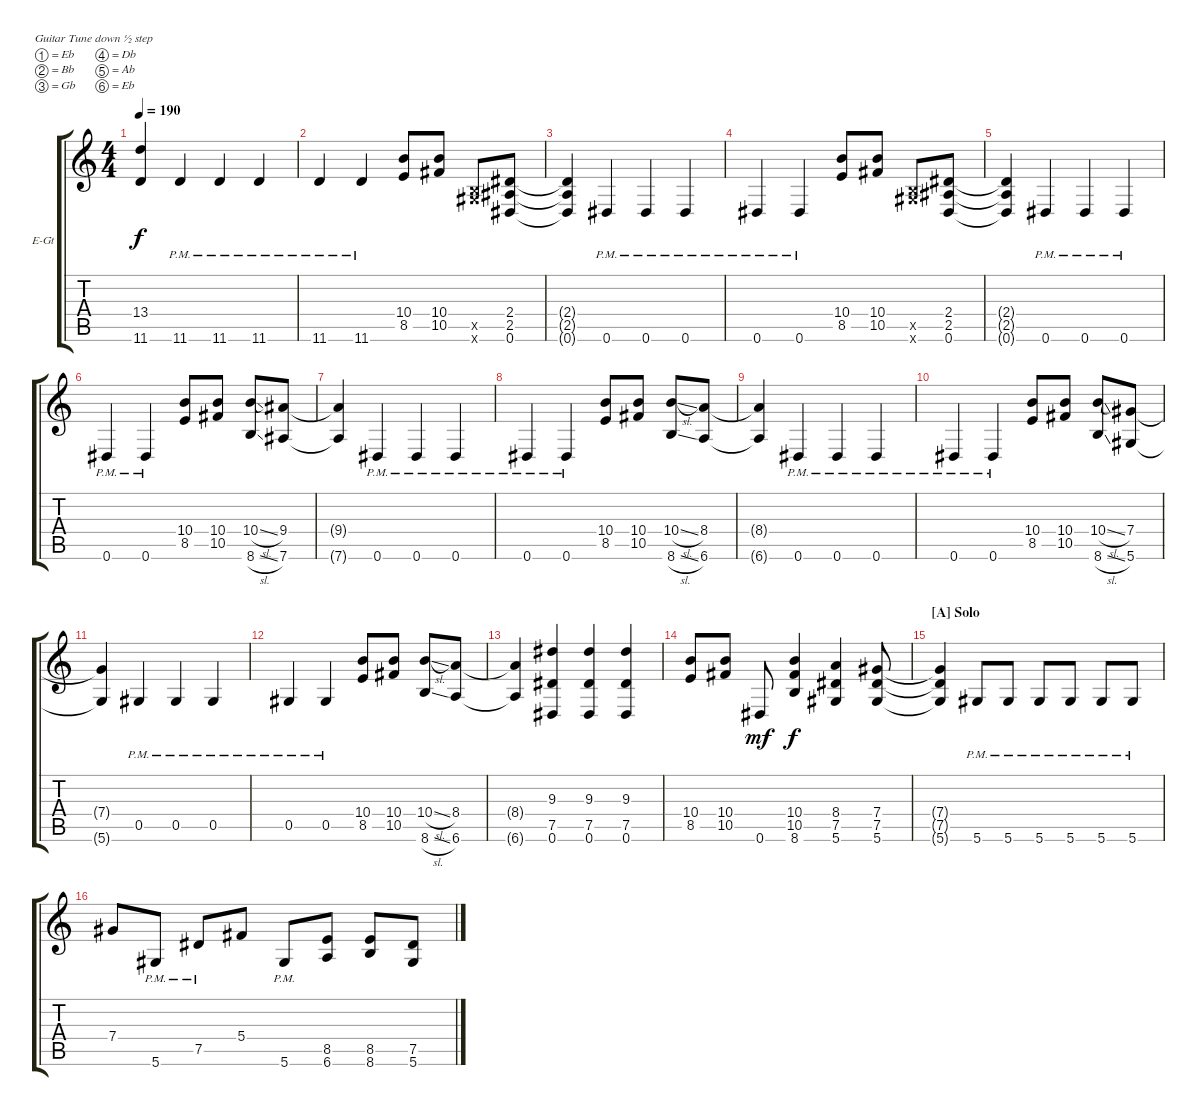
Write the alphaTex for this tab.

\bracketExtendMode groupsimilarinstruments
\firstSystemTrackNameOrientation horizontal
\otherSystemsTrackNameOrientation horizontal
\track ("Electric Guitar" "E-Gt") {instrument overdrivenguitar}
\staff {score tabs}
\tuning (Eb4 Bb3 Gb3 Db3 Ab2 Eb2)
\ts (4 4)
\tempo 190
\clef g2
\ks c
(11.6{t} 13.4{t}).4{dy f} 11.6{pm}.4 11.6{pm}.4 11.6{pm}.4 |
11.6{pm}.4 11.6{pm}.4 (8.5 10.4).8 (10.4 10.5).8 (8.6{x} 0.5{x}).8 (0.6 2.5 2.4).8 |
(2.4{t} 0.6{t} 2.5{t}).4 0.6{pm}.4 0.6{pm}.4 0.6{pm}.4 |
0.6{pm}.4 0.6{pm}.4 (8.5 10.4).8 (10.4 10.5).8 (8.6{x} 0.5{x}).8 (0.6 2.5 2.4).8 |
(2.4{t} 0.6{t} 2.5{t}).4 0.6{pm}.4 0.6{pm}.4 0.6{pm}.4 |
0.6{pm}.4 0.6{pm}.4 (8.5 10.4).8 (10.4 10.5).8 (8.6{sl} 10.4{sl}).8 (9.4 7.6).8 |
(7.6{t} 9.4{t}).4 0.6{pm}.4 0.6{pm}.4 0.6{pm}.4 |
0.6{pm}.4 0.6{pm}.4 (8.5 10.4).8 (10.4 10.5).8 (8.6{sl} 10.4{sl}).8 (8.4 6.6).8 |
(8.4{t} 6.6{t}).4 0.6{pm}.4 0.6{pm}.4 0.6{pm}.4 |
0.6{pm}.4 0.6{pm}.4 (8.5 10.4).8 (10.4 10.5).8 (8.6{sl} 10.4{sl}).8 (7.4 5.6).8 |
(7.4{t} 5.6{t}).4 0.5{pm}.4 0.5{pm}.4 0.5{pm}.4 |
0.5{pm}.4 0.5{pm}.4 (8.5 10.4).8 (10.4 10.5).8 (8.6{sl} 10.4{sl}).8 (8.4 6.6).8 |
(6.6{t} 8.4{t}).4 (0.6 7.5 9.3).4 (0.6 9.3 7.5).4 (0.6 9.3 7.5).4 |
(8.5 10.4).8 (10.4 10.5).8 0.6.8{dy mf} (8.6 10.4 10.5).4{dy f} (8.4 5.6 7.5).4 (5.6 7.5 7.4).8 |
\section ("A" "Solo")
(5.6{t} 7.4{t} 7.5{t}).4 5.6{pm}.8 5.6{pm}.8 5.6{pm}.8 5.6{pm}.8 5.6{pm}.8 5.6{pm}.8 |
7.4.8 5.6{pm}.8 7.5{pm}.8 5.4.8 5.6{pm}.8 (6.6 8.5).8 (8.5 8.6).8 (5.6 7.5).8
